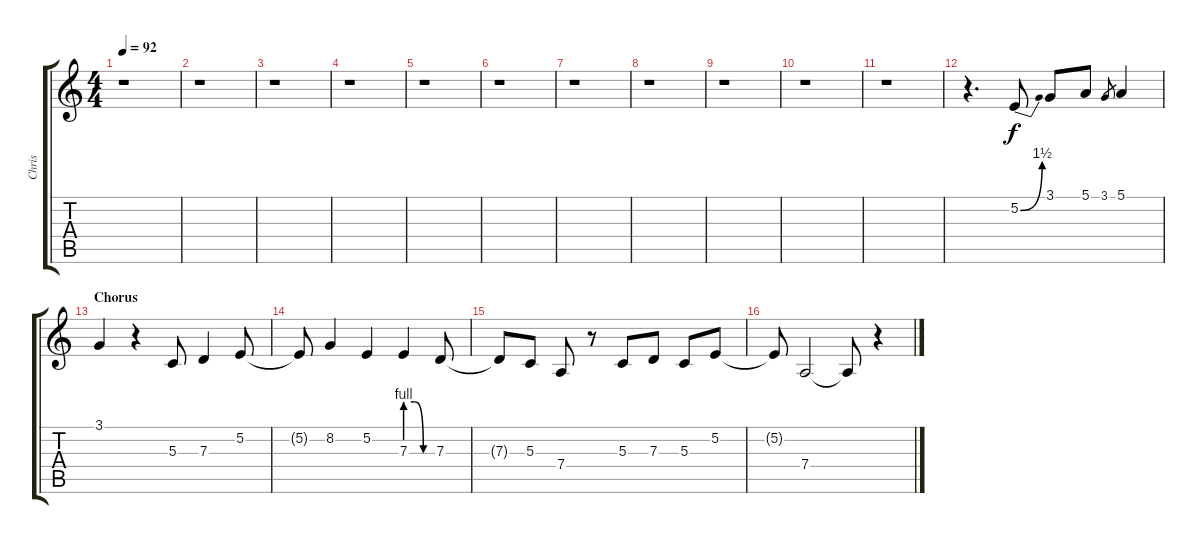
\track ("Chris" "Chris") {instrument cello}
\staff {score tabs}
\tuning (E4 B3 G3 D3 A2 E2) {hide}
\ts (4 4)
\tempo 92
\clef g2
\ks c
r.1{dy f} |
r.1 |
r.1 |
r.1 |
r.1 |
r.1 |
r.1 |
r.1 |
r.1 |
r.1 |
r.1 |
r.4{d} 5.2{be (bend 0 0 60 6)}.8 3.1.8 5.1.8 3.1.8{gr} 5.1.4 |
\section ("" "Chorus")
3.1.4 r.4 5.3.8 7.3.4 5.2.8 |
5.2{t}.8 8.2.4 5.2.4 7.3{be (custom 0 4 20 4 40 0 60 0)}.4 7.3.8 |
7.3{t}.8 5.3.8 7.4.8 r.8 5.3.8 7.3.8 5.3.8 5.2.8 |
5.2{t}.8 7.4.2 7.4{t}.8 r.4
